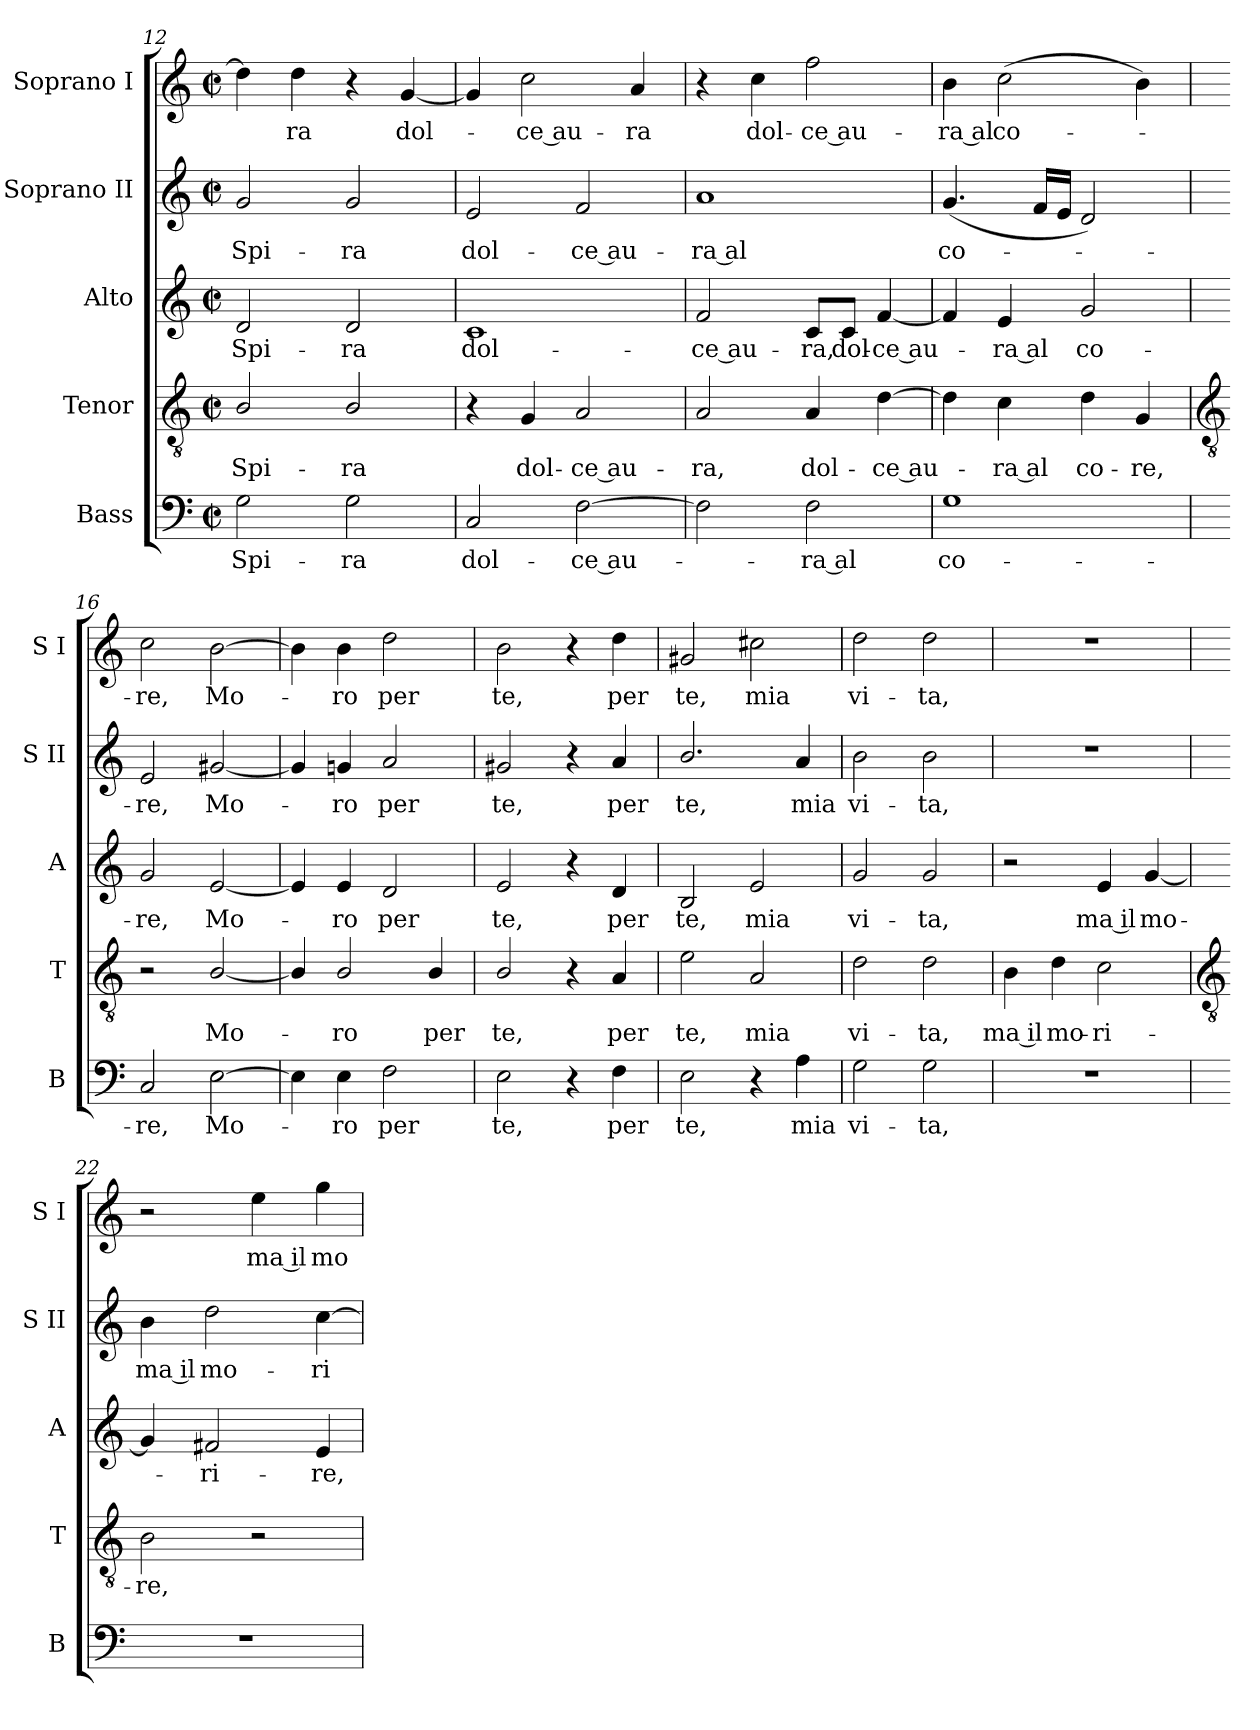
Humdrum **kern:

**kern	**text	**kern	**text	**kern	**text	**kern	**text	**kern	**text
*part5	*part5	*part4	*part4	*part3	*part3	*part2	*part2	*part1	*part1
*staff5	*staff5	*staff4	*staff4	*staff3	*staff3	*staff2	*staff2	*staff1	*staff1
*I"Bass	*	*I"Tenor	*	*I"Alto	*	*I"Soprano II	*	*I"Soprano I	*
*I'B	*	*I'T	*	*I'A	*	*I'S II	*	*I'S I	*
*clefF4	*	*clefGv2	*	*clefG2	*	*clefG2	*	*clefG2	*
*k[]	*	*k[]	*	*k[]	*	*k[]	*	*k[]	*
*C:	*	*C:	*	*C:	*	*C:	*	*C:	*
*M2/2	*	*M2/2	*	*M2/2	*	*M2/2	*	*M2/2	*
*met(c|)	*	*met(c|)	*	*met(c|)	*	*met(c|)	*	*met(c|)	*
=12	=12	=12	=12	=12	=12	=12	=12	=12	=12
!	!LO:LY:b	!	!LO:LY:b	!	!LO:LY:b	!	!LO:LY:b	!	!
2G	Spi-	2B/	Spi-	2d	Spi-	2g	Spi-	4dd]	.
!	!	!	!	!	!	!	!	!	!LO:LY:b
.	.	.	.	.	.	.	.	4dd	ra
!	!LO:LY:b	!	!LO:LY:b	!	!LO:LY:b	!	!LO:LY:b	!	!
2G	-ra	2B/	-ra	2d	-ra	2g	-ra	4r	.
!	!	!	!	!	!	!	!	!	!LO:LY:b
.	.	.	.	.	.	.	.	[4g	dol-
=13	=13	=13	=13	=13	=13	=13	=13	=13	=13
!	!LO:LY:b	!	!	!	!LO:LY:b	!	!LO:LY:b	!	!
2C	dol-	4r	.	1c	dol-	2e	dol-	4g]	.
!	!	!	!LO:LY:b	!	!	!	!	!	!LO:LY:b
.	.	4G	dol-	.	.	.	.	2cc	ce au-
!	!LO:LY:b	!	!LO:LY:b	!	!	!	!LO:LY:b	!	!
[2F	-ce au-	2A	-ce au-	.	.	2f	-ce au-	.	.
!	!	!	!	!	!	!	!	!	!LO:LY:b
.	.	.	.	.	.	.	.	4a	-ra
=14	=14	=14	=14	=14	=14	=14	=14	=14	=14
!	!	!	!LO:LY:b	!	!LO:LY:b	!	!LO:LY:b	!	!
2F]	.	2A	-ra,	2f	-ce au-	1a	-ra al	4r	.
!	!	!	!	!	!	!	!	!	!LO:LY:b
.	.	.	.	.	.	.	.	4cc	dol-
!	!LO:LY:b	!	!LO:LY:b	!	!LO:LY:b	!	!	!	!LO:LY:b
2F	ra al	4A	dol-	8c/L	-ra,	.	.	2ff	-ce au-
!	!	!	!	!	!LO:LY:b	!	!	!	!
.	.	.	.	8c/J	dol-	.	.	.	.
!	!	!	!LO:LY:b	!	!LO:LY:b	!	!	!	!
.	.	[4d	-ce au-	[4f	-ce au-	.	.	.	.
=15	=15	=15	=15	=15	=15	=15	=15	=15	=15
!	!LO:LY:b	!	!	!	!	!	!LO:LY:b	!	!LO:LY:b
1G	co-	4d]	.	4f]	.	(<4.g	co-	4b	-ra al
!	!	!	!LO:LY:b	!	!LO:LY:b	!	!	!	!LO:LY:b
.	.	4c	ra al	4e	ra al	.	.	(>2cc	co-
.	.	.	.	.	.	16fLL	.	.	.
.	.	.	.	.	.	16eJJ	.	.	.
!	!	!	!LO:LY:b	!	!LO:LY:b	!	!	!	!
.	.	4d	co-	2g	co-	2d)	.	.	.
!	!	!	!LO:LY:b	!	!	!	!	!	!
.	.	4G	-re,	.	.	.	.	4b)	.
!!LO:LB:g=z
=16	=16	=16	=16	=16	=16	=16	=16	=16	=16
*	*	*clefGv2	*	*	*	*	*	*	*
!	!LO:LY:b	!	!	!	!LO:LY:b	!	!LO:LY:b	!	!LO:LY:b
2C	-re,	2r	.	2g	-re,	2e	re,	2cc	re,
!	!LO:LY:b	!	!LO:LY:b	!	!LO:LY:b	!	!LO:LY:b	!	!LO:LY:b
[2E	Mo-	[2B/	Mo-	[2e	Mo-	[2g#X	Mo-	[2b	Mo-
=17	=17	=17	=17	=17	=17	=17	=17	=17	=17
4E]	.	4B/]	.	4e]	.	4g#]	.	4b]	.
!	!LO:LY:b	!	!LO:LY:b	!	!LO:LY:b	!	!LO:LY:b	!	!LO:LY:b
4E	ro	2B/	ro	4e	ro	4gn	ro	4b	ro
!	!LO:LY:b	!	!	!	!LO:LY:b	!	!LO:LY:b	!	!LO:LY:b
2F	per	.	.	2d	per	2a	per	2dd	per
!	!	!	!LO:LY:b	!	!	!	!	!	!
.	.	4B/	per	.	.	.	.	.	.
=18	=18	=18	=18	=18	=18	=18	=18	=18	=18
!	!LO:LY:b	!	!LO:LY:b	!	!LO:LY:b	!	!LO:LY:b	!	!LO:LY:b
2E	te,	2B/	te,	2e	te,	2g#X	te,	2b	te,
4r	.	4r	.	4r	.	4r	.	4r	.
!	!LO:LY:b	!	!LO:LY:b	!	!LO:LY:b	!	!LO:LY:b	!	!LO:LY:b
4F	per	4A	per	4d	per	4a	per	4dd	per
=19	=19	=19	=19	=19	=19	=19	=19	=19	=19
!	!LO:LY:b	!	!LO:LY:b	!	!LO:LY:b	!	!LO:LY:b	!	!LO:LY:b
2E	te,	2e	te,	2B	te,	2.b/	te,	2g#X	te,
!	!	!	!LO:LY:b	!	!LO:LY:b	!	!	!	!LO:LY:b
4r	.	2A	mia	2e	mia	.	.	2cc#X	mia
!	!LO:LY:b	!	!	!	!	!	!LO:LY:b	!	!
4A	mia	.	.	.	.	4a	mia	.	.
=20	=20	=20	=20	=20	=20	=20	=20	=20	=20
!	!LO:LY:b	!	!LO:LY:b	!	!LO:LY:b	!	!LO:LY:b	!	!LO:LY:b
2G	vi-	2d	vi-	2g	vi-	2b	vi-	2dd	vi-
!	!LO:LY:b	!	!LO:LY:b	!	!LO:LY:b	!	!LO:LY:b	!	!LO:LY:b
2G	-ta,	2d	-ta,	2g	-ta,	2b	-ta,	2dd	-ta,
=21	=21	=21	=21	=21	=21	=21	=21	=21	=21
!	!	!	!LO:LY:b	!	!	!	!	!	!
1r	.	4B	ma il	2r	.	1r	.	1r	.
!	!	!	!LO:LY:b	!	!	!	!	!	!
.	.	4d	mo-	.	.	.	.	.	.
!	!	!	!LO:LY:b	!	!LO:LY:b	!	!	!	!
.	.	2c	-ri-	4e	ma il	.	.	.	.
!	!	!	!	!	!LO:LY:b	!	!	!	!
.	.	.	.	[4g	mo-	.	.	.	.
!!LO:LB:g=z
=22	=22	=22	=22	=22	=22	=22	=22	=22	=22
*	*	*clefGv2	*	*	*	*	*	*	*
!	!	!	!LO:LY:b	!	!	!	!LO:LY:b	!	!
1r	.	2B	-re,	4g]	.	4b	ma il	2r	.
!	!	!	!	!	!LO:LY:b	!	!LO:LY:b	!	!
.	.	.	.	2f#X	ri-	2dd	mo-	.	.
!	!	!	!	!	!	!	!	!	!LO:LY:b
.	.	2r	.	.	.	.	.	4ee	ma il
!	!	!	!	!	!LO:LY:b	!	!LO:LY:b	!	!LO:LY:b
.	.	.	.	4e	-re,	[4cc	-ri-	4gg	mo-
=	=	=	=	=	=	=	=	=	=
*-	*-	*-	*-	*-	*-	*-	*-	*-	*-
